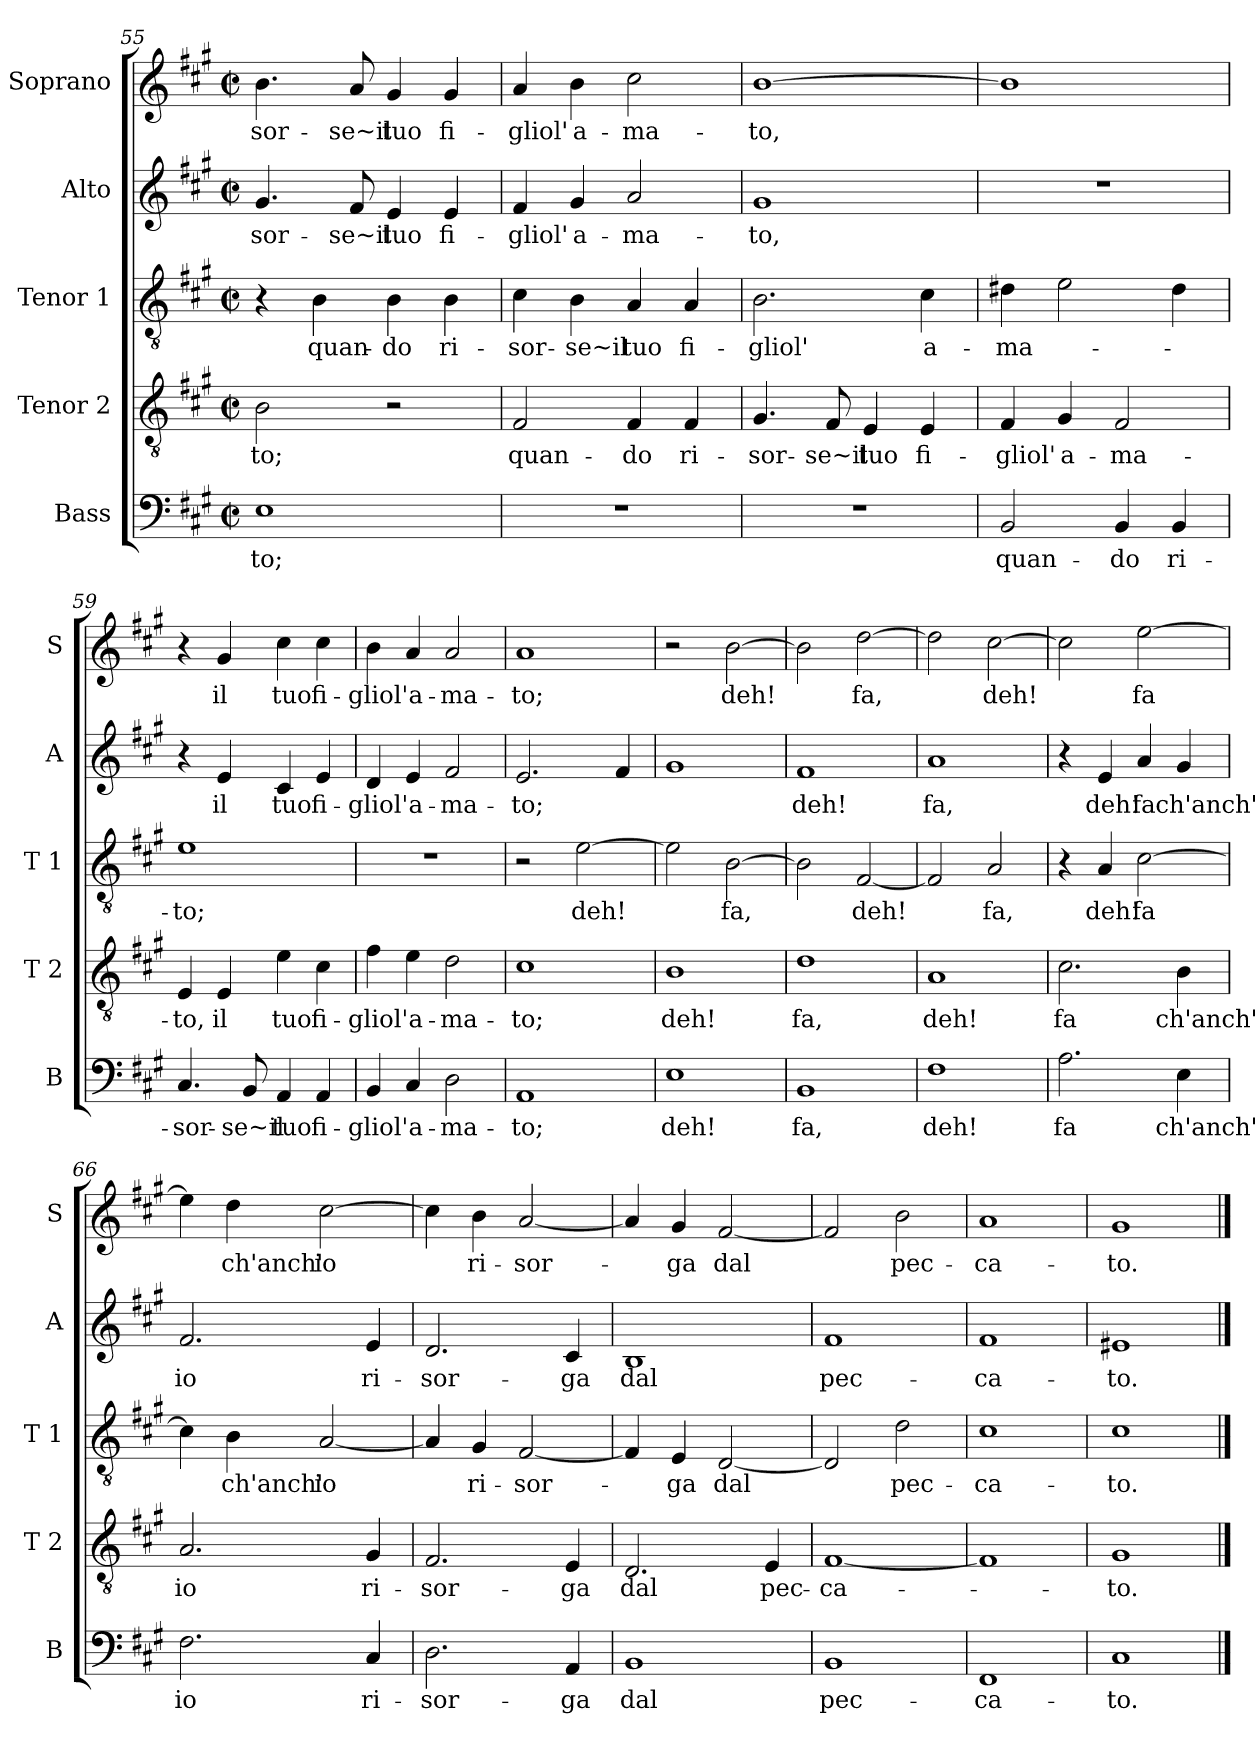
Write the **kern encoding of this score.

**kern	**text	**kern	**text	**kern	**text	**kern	**text	**kern	**text
*part5	*part5	*part4	*part4	*part3	*part3	*part2	*part2	*part1	*part1
*staff5	*staff5	*staff4	*staff4	*staff3	*staff3	*staff2	*staff2	*staff1	*staff1
*I"Bass	*	*I"Tenor 2	*	*I"Tenor 1	*	*I"Alto	*	*I"Soprano	*
*I'B	*	*I'T 2	*	*I'T 1	*	*I'A	*	*I'S	*
*clefF4	*	*clefGv2	*	*clefGv2	*	*clefG2	*	*clefG2	*
*k[f#c#g#]	*	*k[f#c#g#]	*	*k[f#c#g#]	*	*k[f#c#g#]	*	*k[f#c#g#]	*
*A:	*	*A:	*	*A:	*	*A:	*	*A:	*
*M2/2	*	*M2/2	*	*M2/2	*	*M2/2	*	*M2/2	*
*met(c|)	*	*met(c|)	*	*met(c|)	*	*met(c|)	*	*met(c|)	*
=55	=55	=55	=55	=55	=55	=55	=55	=55	=55
!	!LO:LY:b	!	!LO:LY:b	!	!	!	!LO:LY:b	!	!LO:LY:b
1E	-to;	2B\	-to;	4r	.	4.g#/	-sor-	4.b\	-sor-
!	!	!	!	!	!LO:LY:b	!	!	!	!
.	.	.	.	4B\	quan-	.	.	.	.
!	!	!	!	!	!	!	!LO:LY:b	!	!LO:LY:b
.	.	.	.	.	.	8f#/	-se~il	8a/	-se~il
!	!	!	!	!	!LO:LY:b	!	!LO:LY:b	!	!LO:LY:b
.	.	2r	.	4B\	-do	4e/	tuo	4g#/	tuo
!	!	!	!	!	!LO:LY:b	!	!LO:LY:b	!	!LO:LY:b
.	.	.	.	4B\	ri-	4e/	fi-	4g#/	fi-
!!LO:PB:g=z
=56	=56	=56	=56	=56	=56	=56	=56	=56	=56
!	!	!	!LO:LY:b	!	!LO:LY:b	!	!LO:LY:b	!	!LO:LY:b
1r	.	2F#/	quan-	4c#\	-sor-	4f#/	-gliol'	4a/	-gliol'
!	!	!	!	!	!LO:LY:b	!	!LO:LY:b	!	!LO:LY:b
.	.	.	.	4B\	-se~il	4g#/	a-	4b\	a-
!	!	!	!LO:LY:b	!	!LO:LY:b	!	!LO:LY:b	!	!LO:LY:b
.	.	4F#/	-do	4A/	tuo	2a/	-ma-	2cc#\	-ma-
!	!	!	!LO:LY:b	!	!LO:LY:b	!	!	!	!
.	.	4F#/	ri-	4A/	fi-	.	.	.	.
=57	=57	=57	=57	=57	=57	=57	=57	=57	=57
!	!	!	!LO:LY:b	!	!LO:LY:b	!	!LO:LY:b	!	!LO:LY:b
1r	.	4.G#/	-sor-	2.B\	-gliol'	1g#	-to,	[1b	-to,
!	!	!	!LO:LY:b	!	!	!	!	!	!
.	.	8F#/	-se~il	.	.	.	.	.	.
!	!	!	!LO:LY:b	!	!	!	!	!	!
.	.	4E/	tuo	.	.	.	.	.	.
!	!	!	!LO:LY:b	!	!LO:LY:b	!	!	!	!
.	.	4E/	fi-	4c#\	a-	.	.	.	.
=58	=58	=58	=58	=58	=58	=58	=58	=58	=58
!	!LO:LY:b	!	!LO:LY:b	!	!LO:LY:b	!	!	!	!
2BB/	quan-	4F#/	-gliol'	4d#X\	-ma-	1r	.	1b]	.
!	!	!	!LO:LY:b	!	!	!	!	!	!
.	.	4G#/	a-	2e\	.	.	.	.	.
!	!LO:LY:b	!	!LO:LY:b	!	!	!	!	!	!
4BB/	-do	2F#/	-ma-	.	.	.	.	.	.
!	!LO:LY:b	!	!	!	!	!	!	!	!
4BB/	ri-	.	.	4d#\	.	.	.	.	.
=59	=59	=59	=59	=59	=59	=59	=59	=59	=59
!	!LO:LY:b	!	!LO:LY:b	!	!LO:LY:b	!	!	!	!
4.C#/	-sor-	4E/	-to,	1e	-to;	4r	.	4r	.
!	!	!	!LO:LY:b	!	!	!	!LO:LY:b	!	!LO:LY:b
.	.	4E/	il	.	.	4e/	il	4g#/	il
!	!LO:LY:b	!	!	!	!	!	!	!	!
8BB/	-se~il	.	.	.	.	.	.	.	.
!	!LO:LY:b	!	!LO:LY:b	!	!	!	!LO:LY:b	!	!LO:LY:b
4AA/	tuo	4e\	tuo	.	.	4c#/	tuo	4cc#\	tuo
!	!LO:LY:b	!	!LO:LY:b	!	!	!	!LO:LY:b	!	!LO:LY:b
4AA/	fi-	4c#\	fi-	.	.	4e/	fi-	4cc#\	fi-
=60	=60	=60	=60	=60	=60	=60	=60	=60	=60
!	!LO:LY:b	!	!LO:LY:b	!	!	!	!LO:LY:b	!	!LO:LY:b
4BB/	-gliol'	4f#\	-gliol'	1r	.	4d/	-gliol'	4b\	-gliol'
!	!LO:LY:b	!	!LO:LY:b	!	!	!	!LO:LY:b	!	!LO:LY:b
4C#/	a-	4e\	a-	.	.	4e/	a-	4a/	a-
!	!LO:LY:b	!	!LO:LY:b	!	!	!	!LO:LY:b	!	!LO:LY:b
2D\	-ma-	2d\	-ma-	.	.	2f#/	-ma-	2a/	-ma-
!!LO:LB:g=z
=61	=61	=61	=61	=61	=61	=61	=61	=61	=61
!	!LO:LY:b	!	!LO:LY:b	!	!	!	!LO:LY:b	!	!LO:LY:b
1AA	-to;	1c#	-to;	2r	.	2.e/	-to;	1a	-to;
!	!	!	!	!	!LO:LY:b	!	!	!	!
.	.	.	.	[2e\	deh!	.	.	.	.
.	.	.	.	.	.	4f#/	.	.	.
=62	=62	=62	=62	=62	=62	=62	=62	=62	=62
!	!LO:LY:b	!	!LO:LY:b	!	!	!	!	!	!
1E	deh!	1B	deh!	2e\]	.	1g#	.	2r	.
!	!	!	!	!	!LO:LY:b	!	!	!	!LO:LY:b
.	.	.	.	[2B\	fa,	.	.	[2b\	deh!
=63	=63	=63	=63	=63	=63	=63	=63	=63	=63
!	!LO:LY:b	!	!LO:LY:b	!	!	!	!LO:LY:b	!	!
1BB	fa,	1d	fa,	2B\]	.	1f#	deh!	2b\]	.
!	!	!	!	!	!LO:LY:b	!	!	!	!LO:LY:b
.	.	.	.	[2F#/	deh!	.	.	[2dd\	fa,
=64	=64	=64	=64	=64	=64	=64	=64	=64	=64
!	!LO:LY:b	!	!LO:LY:b	!	!	!	!LO:LY:b	!	!
1F#	deh!	1A	deh!	2F#/]	.	1a	fa,	2dd\]	.
!	!	!	!	!	!LO:LY:b	!	!	!	!LO:LY:b
.	.	.	.	2A/	fa,	.	.	[2cc#\	deh!
=65	=65	=65	=65	=65	=65	=65	=65	=65	=65
!	!LO:LY:b	!	!LO:LY:b	!	!	!	!	!	!
2.A\	fa	2.c#\	fa	4r	.	4r	.	2cc#\]	.
!	!	!	!	!	!LO:LY:b	!	!LO:LY:b	!	!
.	.	.	.	4A/	deh!	4e/	deh!	.	.
!	!	!	!	!	!LO:LY:b	!	!LO:LY:b	!	!LO:LY:b
.	.	.	.	[2c#\	fa	4a/	fa	[2ee\	fa
!	!LO:LY:b	!	!LO:LY:b	!	!	!	!LO:LY:b	!	!
4E\	ch'anch'	4B\	ch'anch'	.	.	4g#/	ch'anch'	.	.
!!LO:LB:g=z
=66	=66	=66	=66	=66	=66	=66	=66	=66	=66
!	!LO:LY:b	!	!LO:LY:b	!	!	!	!LO:LY:b	!	!
2.F#\	io	2.A/	io	4c#\]	.	2.f#/	io	4ee\]	.
!	!	!	!	!	!LO:LY:b	!	!	!	!LO:LY:b
.	.	.	.	4B\	ch'anch'	.	.	4dd\	ch'anch'
!	!	!	!	!	!LO:LY:b	!	!	!	!LO:LY:b
.	.	.	.	[2A/	io	.	.	[2cc#\	io
!	!LO:LY:b	!	!LO:LY:b	!	!	!	!LO:LY:b	!	!
4C#/	ri-	4G#/	ri-	.	.	4e/	ri-	.	.
=67	=67	=67	=67	=67	=67	=67	=67	=67	=67
!	!LO:LY:b	!	!LO:LY:b	!	!	!	!LO:LY:b	!	!
2.D\	-sor-	2.F#/	-sor-	4A/]	.	2.d/	-sor-	4cc#\]	.
!	!	!	!	!	!LO:LY:b	!	!	!	!LO:LY:b
.	.	.	.	4G#/	ri-	.	.	4b\	ri-
!	!	!	!	!	!LO:LY:b	!	!	!	!LO:LY:b
.	.	.	.	[2F#/	-sor-	.	.	[2a/	-sor-
!	!LO:LY:b	!	!LO:LY:b	!	!	!	!LO:LY:b	!	!
4AA/	-ga	4E/	-ga	.	.	4c#/	-ga	.	.
=68	=68	=68	=68	=68	=68	=68	=68	=68	=68
!	!LO:LY:b	!	!LO:LY:b	!	!	!	!LO:LY:b	!	!
1BB	dal	2.D/	dal	4F#/]	.	1B	dal	4a/]	.
!	!	!	!	!	!LO:LY:b	!	!	!	!LO:LY:b
.	.	.	.	4E/	-ga	.	.	4g#/	-ga
!	!	!	!	!	!LO:LY:b	!	!	!	!LO:LY:b
.	.	.	.	[2D/	dal	.	.	[2f#/	dal
!	!	!	!LO:LY:b	!	!	!	!	!	!
.	.	4E/	pec-	.	.	.	.	.	.
=69	=69	=69	=69	=69	=69	=69	=69	=69	=69
!	!LO:LY:b	!	!LO:LY:b	!	!	!	!LO:LY:b	!	!
1BB	pec-	[1F#	-ca-	2D/]	.	1f#	pec-	2f#/]	.
!	!	!	!	!	!LO:LY:b	!	!	!	!LO:LY:b
.	.	.	.	2d\	pec-	.	.	2b\	pec-
=70	=70	=70	=70	=70	=70	=70	=70	=70	=70
!	!LO:LY:b	!	!	!	!LO:LY:b	!	!LO:LY:b	!	!LO:LY:b
1FF#	-ca-	1F#]	.	1c#	-ca-	1f#	-ca-	1a	-ca-
=71	=71	=71	=71	=71	=71	=71	=71	=71	=71
!	!LO:LY:b	!	!LO:LY:b	!	!LO:LY:b	!	!LO:LY:b	!	!LO:LY:b
1C#	-to.	1G#	-to.	1c#	-to.	1e#X	-to.	1g#	-to.
==	==	==	==	==	==	==	==	==	==
*-	*-	*-	*-	*-	*-	*-	*-	*-	*-
